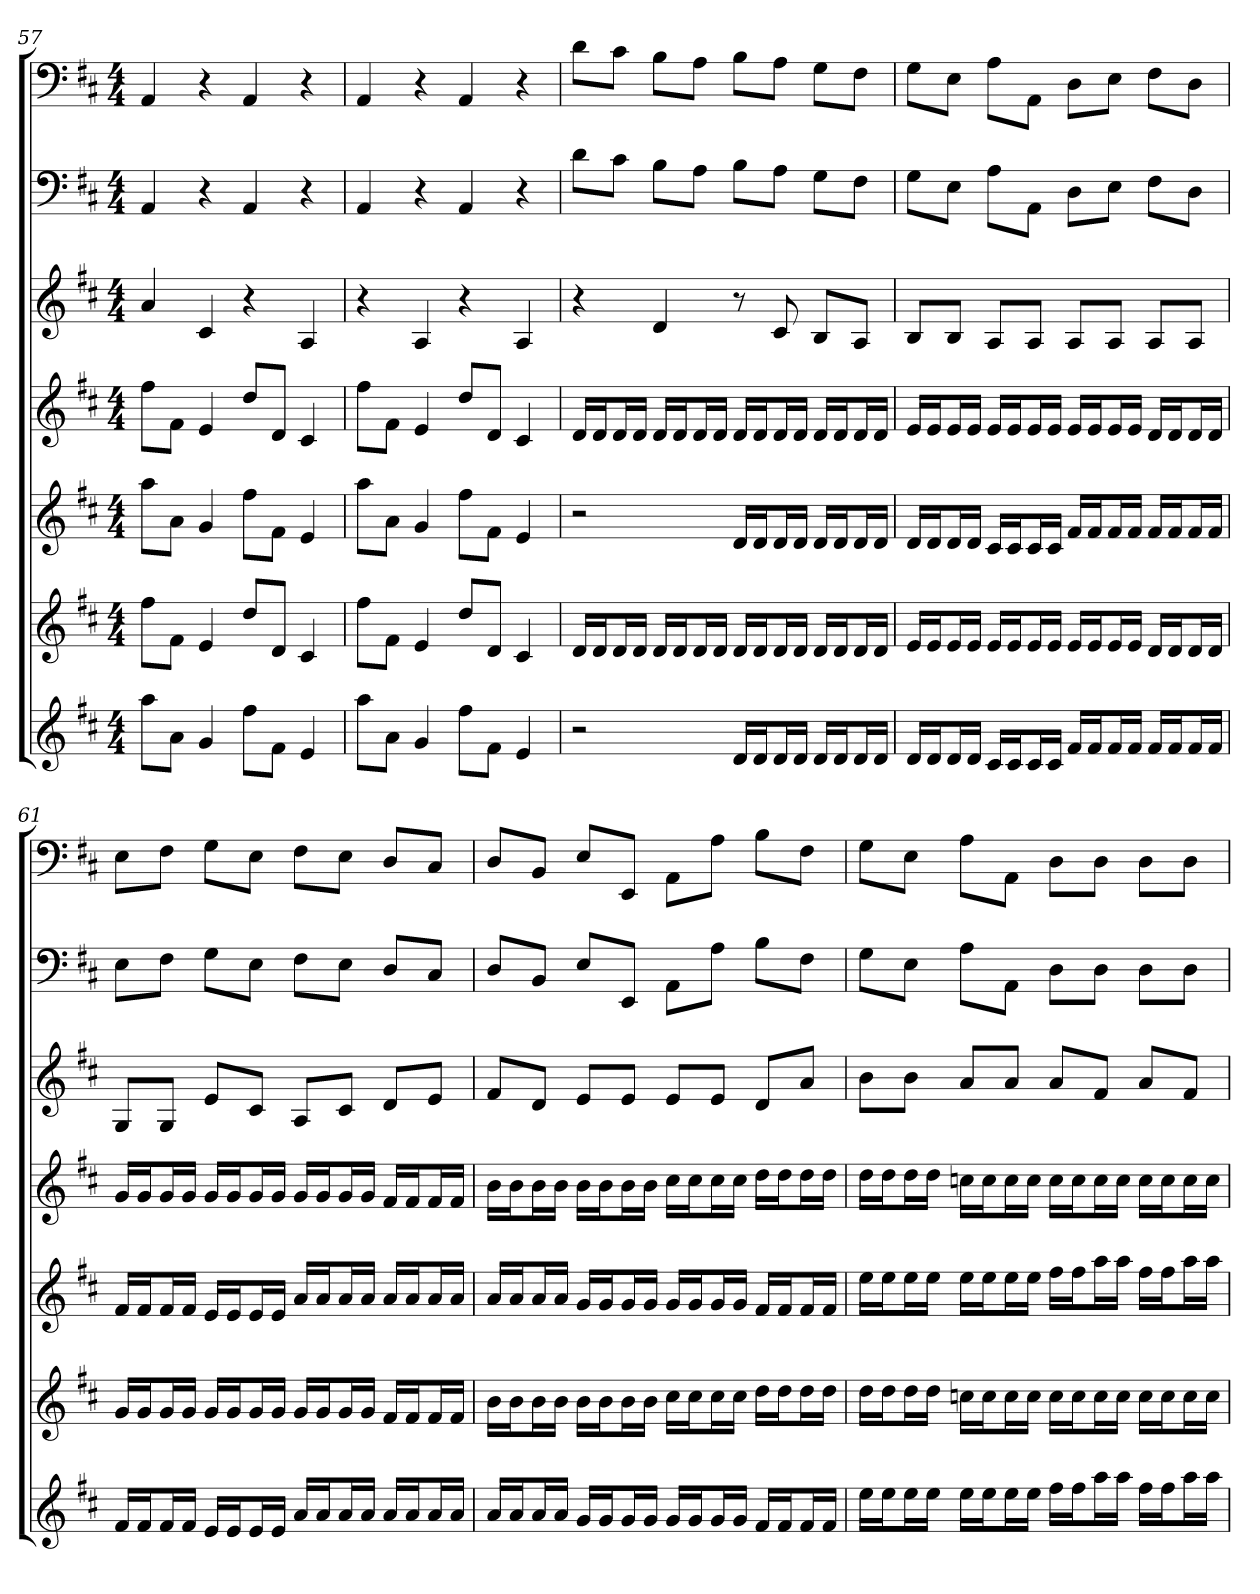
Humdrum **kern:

**kern	**kern	**kern	**kern	**kern	**kern	**kern
*part7	*part6	*part5	*part4	*part3	*part2	*part1
*staff7	*staff6	*staff5	*staff4	*staff3	*staff2	*staff1
*k[f#c#]	*k[f#c#]	*k[f#c#]	*k[f#c#]	*k[f#c#]	*k[f#c#]	*k[f#c#]
*D:	*D:	*D:	*D:	*D:	*D:	*D:
*M4/4	*M4/4	*M4/4	*M4/4	*M4/4	*M4/4	*M4/4
=57	=57	=57	=57	=57	=57	=57
8aaL	8ff#L	8aaL	8ff#L	4a	4AA	4AA
8aJ	8f#J	8aJ	8f#J	.	.	.
4g	4e	4g	4e	4c#	4r	4r
8ff#L	8ddL	8ff#L	8ddL	4r	4AA	4AA
8f#J	8dJ	8f#J	8dJ	.	.	.
4e	4c#	4e	4c#	4A	4r	4r
=58	=58	=58	=58	=58	=58	=58
8aaL	8ff#L	8aaL	8ff#L	4r	4AA	4AA
8aJ	8f#J	8aJ	8f#J	.	.	.
4g	4e	4g	4e	4A	4r	4r
8ff#L	8ddL	8ff#L	8ddL	4r	4AA	4AA
8f#J	8dJ	8f#J	8dJ	.	.	.
4e	4c#	4e	4c#	4A	4r	4r
=59	=59	=59	=59	=59	=59	=59
2r	16dLL	2r	16dLL	4r	8dL	8dL
.	16dJ	.	16dJ	.	.	.
.	16dL	.	16dL	.	8c#J	8c#J
.	16dJJ	.	16dJJ	.	.	.
.	16dLL	.	16dLL	4d	8BL	8BL
.	16dJ	.	16dJ	.	.	.
.	16dL	.	16dL	.	8AJ	8AJ
.	16dJJ	.	16dJJ	.	.	.
16dLL	16dLL	16dLL	16dLL	8r	8BL	8BL
16dJ	16dJ	16dJ	16dJ	.	.	.
16dL	16dL	16dL	16dL	8c#	8AJ	8AJ
16dJJ	16dJJ	16dJJ	16dJJ	.	.	.
16dLL	16dLL	16dLL	16dLL	8BL	8GL	8GL
16dJ	16dJ	16dJ	16dJ	.	.	.
16dL	16dL	16dL	16dL	8AJ	8F#J	8F#J
16dJJ	16dJJ	16dJJ	16dJJ	.	.	.
=60	=60	=60	=60	=60	=60	=60
16dLL	16eLL	16dLL	16eLL	8BL	8GL	8GL
16dJ	16eJ	16dJ	16eJ	.	.	.
16dL	16eL	16dL	16eL	8BJ	8EJ	8EJ
16dJJ	16eJJ	16dJJ	16eJJ	.	.	.
16c#LL	16eLL	16c#LL	16eLL	8AL	8AL	8AL
16c#J	16eJ	16c#J	16eJ	.	.	.
16c#L	16eL	16c#L	16eL	8AJ	8AAJ	8AAJ
16c#JJ	16eJJ	16c#JJ	16eJJ	.	.	.
16f#LL	16eLL	16f#LL	16eLL	8AL	8DL	8DL
16f#J	16eJ	16f#J	16eJ	.	.	.
16f#L	16eL	16f#L	16eL	8AJ	8EJ	8EJ
16f#JJ	16eJJ	16f#JJ	16eJJ	.	.	.
16f#LL	16dLL	16f#LL	16dLL	8AL	8F#L	8F#L
16f#J	16dJ	16f#J	16dJ	.	.	.
16f#L	16dL	16f#L	16dL	8AJ	8DJ	8DJ
16f#JJ	16dJJ	16f#JJ	16dJJ	.	.	.
=61	=61	=61	=61	=61	=61	=61
16f#LL	16gLL	16f#LL	16gLL	8GL	8EL	8EL
16f#J	16gJ	16f#J	16gJ	.	.	.
16f#L	16gL	16f#L	16gL	8GJ	8F#J	8F#J
16f#JJ	16gJJ	16f#JJ	16gJJ	.	.	.
16eLL	16gLL	16eLL	16gLL	8eL	8GL	8GL
16eJ	16gJ	16eJ	16gJ	.	.	.
16eL	16gL	16eL	16gL	8c#J	8EJ	8EJ
16eJJ	16gJJ	16eJJ	16gJJ	.	.	.
16aLL	16gLL	16aLL	16gLL	8AL	8F#L	8F#L
16aJ	16gJ	16aJ	16gJ	.	.	.
16aL	16gL	16aL	16gL	8c#J	8EJ	8EJ
16aJJ	16gJJ	16aJJ	16gJJ	.	.	.
16aLL	16f#LL	16aLL	16f#LL	8dL	8DL	8DL
16aJ	16f#J	16aJ	16f#J	.	.	.
16aL	16f#L	16aL	16f#L	8eJ	8C#J	8C#J
16aJJ	16f#JJ	16aJJ	16f#JJ	.	.	.
=62	=62	=62	=62	=62	=62	=62
16aLL	16bLL	16aLL	16bLL	8f#L	8DL	8DL
16aJ	16bJ	16aJ	16bJ	.	.	.
16aL	16bL	16aL	16bL	8dJ	8BBJ	8BBJ
16aJJ	16bJJ	16aJJ	16bJJ	.	.	.
16gLL	16bLL	16gLL	16bLL	8eL	8EL	8EL
16gJ	16bJ	16gJ	16bJ	.	.	.
16gL	16bL	16gL	16bL	8eJ	8EEJ	8EEJ
16gJJ	16bJJ	16gJJ	16bJJ	.	.	.
16gLL	16cc#LL	16gLL	16cc#LL	8eL	8AAL	8AAL
16gJ	16cc#J	16gJ	16cc#J	.	.	.
16gL	16cc#L	16gL	16cc#L	8eJ	8AJ	8AJ
16gJJ	16cc#JJ	16gJJ	16cc#JJ	.	.	.
16f#LL	16ddLL	16f#LL	16ddLL	8dL	8BL	8BL
16f#J	16ddJ	16f#J	16ddJ	.	.	.
16f#L	16ddL	16f#L	16ddL	8aJ	8F#J	8F#J
16f#JJ	16ddJJ	16f#JJ	16ddJJ	.	.	.
=63	=63	=63	=63	=63	=63	=63
16eeLL	16ddLL	16eeLL	16ddLL	8bL	8GL	8GL
16eeJ	16ddJ	16eeJ	16ddJ	.	.	.
16eeL	16ddL	16eeL	16ddL	8bJ	8EJ	8EJ
16eeJJ	16ddJJ	16eeJJ	16ddJJ	.	.	.
16eeLL	16ccnLL	16eeLL	16ccnLL	8aL	8AL	8AL
16eeJ	16ccJ	16eeJ	16ccJ	.	.	.
16eeL	16ccL	16eeL	16ccL	8aJ	8AAJ	8AAJ
16eeJJ	16ccJJ	16eeJJ	16ccJJ	.	.	.
16ff#LL	16ccLL	16ff#LL	16ccLL	8aL	8DL	8DL
16ff#J	16ccJ	16ff#J	16ccJ	.	.	.
16aaL	16ccL	16aaL	16ccL	8f#J	8DJ	8DJ
16aaJJ	16ccJJ	16aaJJ	16ccJJ	.	.	.
16ff#LL	16ccLL	16ff#LL	16ccLL	8aL	8DL	8DL
16ff#J	16ccJ	16ff#J	16ccJ	.	.	.
16aaL	16ccL	16aaL	16ccL	8f#J	8DJ	8DJ
16aaJJ	16ccJJ	16aaJJ	16ccJJ	.	.	.
=	=	=	=	=	=	=
*-	*-	*-	*-	*-	*-	*-
